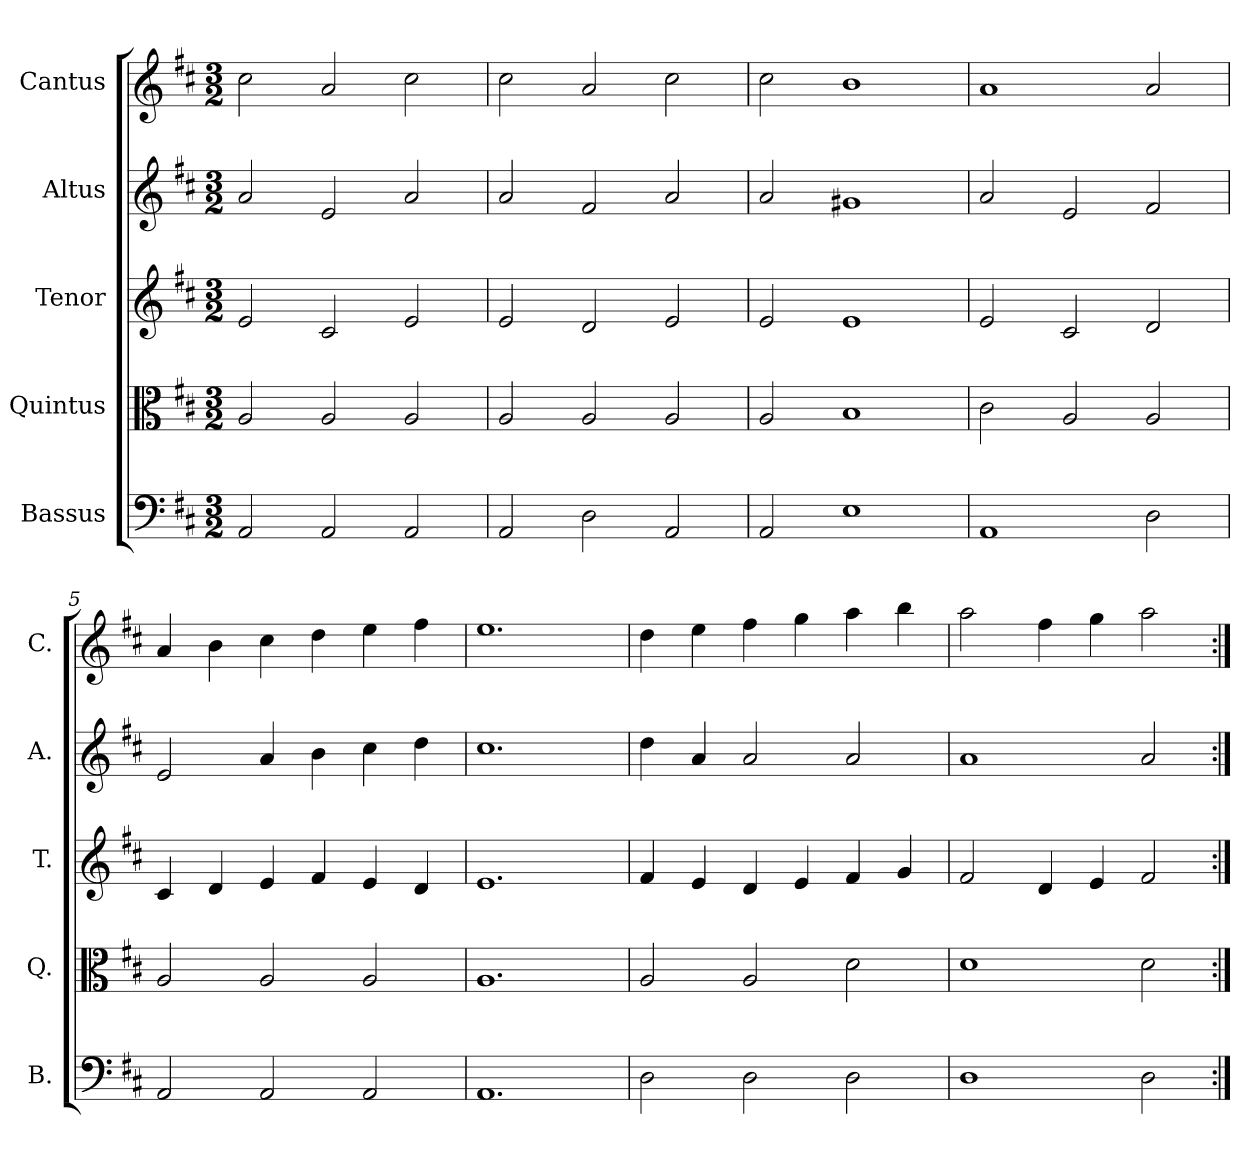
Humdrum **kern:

**kern	**kern	**kern	**kern	**kern
*part5	*part4	*part3	*part2	*part1
*staff5	*staff4	*staff3	*staff2	*staff1
*I"Bassus	*I"Quintus	*I"Tenor	*I"Altus	*I"Cantus
*I'B.	*I'Q.	*I'T.	*I'A.	*I'C.
*clefF4	*clefC3	*clefG2	*clefG2	*clefG2
*k[f#c#]	*k[f#c#]	*k[f#c#]	*k[f#c#]	*k[f#c#]
*D:	*D:	*D:	*D:	*D:
*M3/2	*M3/2	*M3/2	*M3/2	*M3/2
=1	=1	=1	=1	=1
2AA/	2A/	2e/	2a/	2cc#\
2AA/	2A/	2c#/	2e/	2a/
2AA/	2A/	2e/	2a/	2cc#\
=2	=2	=2	=2	=2
2AA/	2A/	2e/	2a/	2cc#\
2D\	2A/	2d/	2f#/	2a/
2AA/	2A/	2e/	2a/	2cc#\
=3	=3	=3	=3	=3
2AA/	2A/	2e/	2a/	2cc#\
1E\	1B/	1e/	1g#X/	1b\
=4	=4	=4	=4	=4
1AA/	2c#\	2e/	2a/	1a/
.	2A/	2c#/	2e/	.
2D\	2A/	2d/	2f#/	2a/
=5	=5	=5	=5	=5
2AA/	2A/	4c#/	2e/	4a/
.	.	4d/	.	4b\
2AA/	2A/	4e/	4a/	4cc#\
.	.	4f#/	4b\	4dd\
2AA/	2A/	4e/	4cc#\	4ee\
.	.	4d/	4dd\	4ff#\
=6	=6	=6	=6	=6
1.AA/	1.A/	1.e/	1.cc#\	1.ee\
=7	=7	=7	=7	=7
2D\	2A/	4f#/	4dd\	4dd\
.	.	4e/	4a/	4ee\
2D\	2A/	4d/	2a/	4ff#\
.	.	4e/	.	4gg\
2D\	2d\	4f#/	2a/	4aa\
.	.	4g/	.	4bb\
=8	=8	=8	=8	=8
1D\	1d\	2f#/	1a/	2aa\
.	.	4d/	.	4ff#\
.	.	4e/	.	4gg\
2D\	2d\	2f#/	2a/	2aa\
=:|!	=:|!	=:|!	=:|!	=:|!
*-	*-	*-	*-	*-
